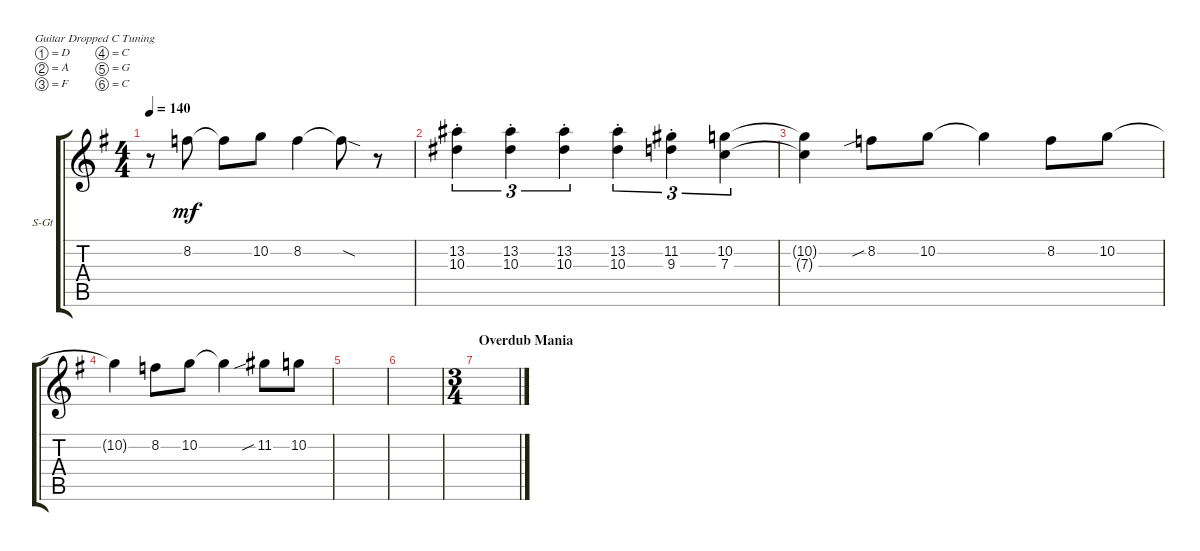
\bracketExtendMode groupsimilarinstruments
\firstSystemTrackNameOrientation horizontal
\otherSystemsTrackNameOrientation horizontal
\track ("Steel Guitar" "S-Gt") {instrument acousticguitarsteel}
\staff {score tabs}
\tuning (D4 A3 F3 C3 G2 C2)
\ts (4 4)
\tempo 140
\clef g2
\ks eminor
r.8{dy mf} 8.2.8 8.2{t}.8 10.2.8 8.2.4 8.2{sod t}.8 r.8 |
(13.2{st} 10.3{st}).4{tu (3 2)} (13.2{st} 10.3{st}).4{tu (3 2)} (13.2{st} 10.3{st}).4{tu (3 2)} (13.2{st} 10.3{st}).4{tu (3 2)} (11.2{st} 9.3{st}).4{tu (3 2)} (10.2 7.3).4{tu (3 2)} |
(7.3{t} 10.2{t}).4 8.2{sib}.8 10.2.8 10.2{t}.4 8.2.8 10.2.8 |
10.2{t}.4 8.2.8 10.2.8 10.2{t}.4 11.2{sib}.8 10.2.8 |
|
|
\ts (3 4)
\section ("" "Overdub Mania")
